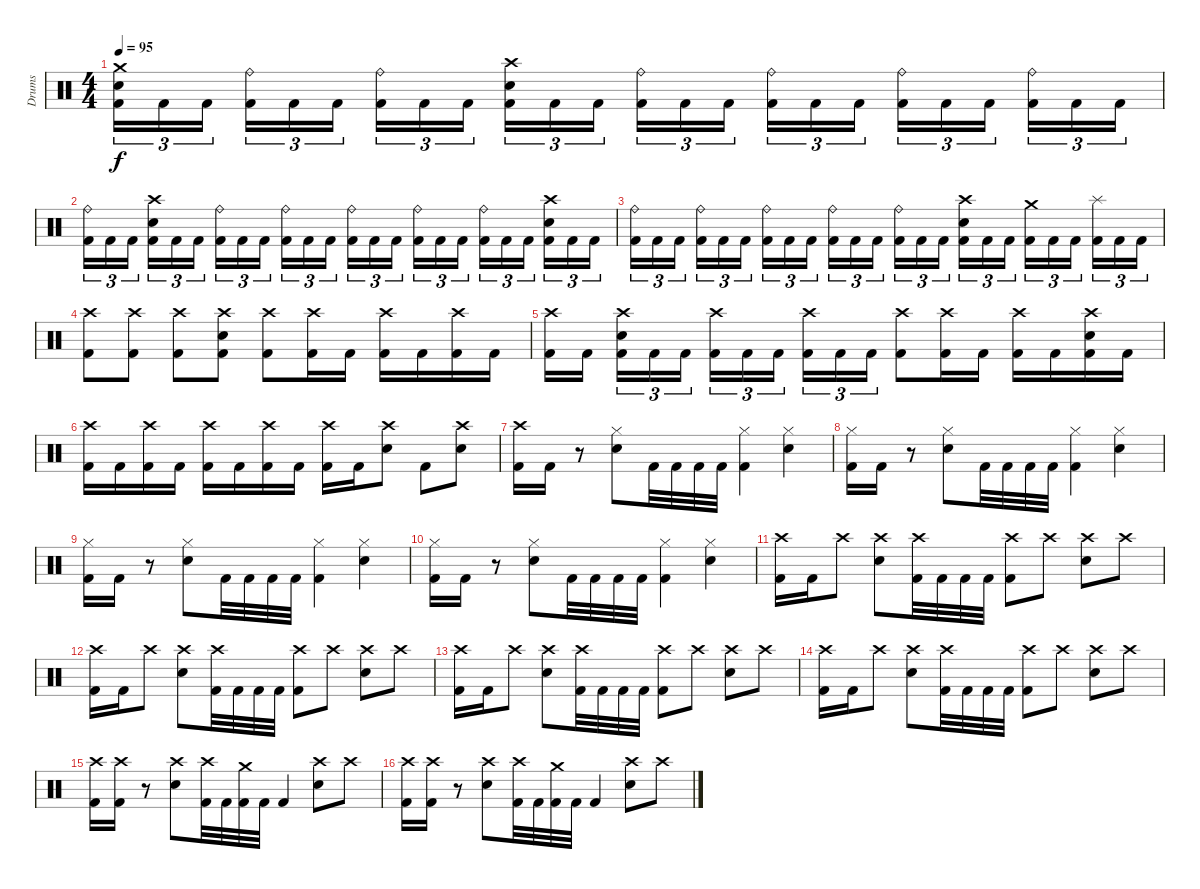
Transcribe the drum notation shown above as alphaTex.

\track ("Drums" "Drums") {instrument percussion}
\staff {score}
\articulation defaults
\ts (4 4)
\tempo 95
\clef neutral
\ks c
("Crash medium (hit)" "Electric Snare (hit)" "Kick (hit) 2").16{tu (3 2) dy f} "Kick (hit) 2".16{tu (3 2)} "Kick (hit) 2".16{tu (3 2)} ("Ride (bell)" "Kick (hit) 2").16{tu (3 2)} "Kick (hit) 2".16{tu (3 2)} "Kick (hit) 2".16{tu (3 2)} ("Ride (bell)" "Kick (hit) 2").16{tu (3 2)} "Kick (hit) 2".16{tu (3 2)} "Kick (hit) 2".16{tu (3 2)} ("Crash high (hit)" "Electric Snare (hit)" "Kick (hit) 2").16{tu (3 2)} "Kick (hit) 2".16{tu (3 2)} "Kick (hit) 2".16{tu (3 2)} ("Ride (bell)" "Kick (hit) 2").16{tu (3 2)} "Kick (hit) 2".16{tu (3 2)} "Kick (hit) 2".16{tu (3 2)} ("Ride (bell)" "Kick (hit) 2").16{tu (3 2)} "Kick (hit) 2".16{tu (3 2)} "Kick (hit) 2".16{tu (3 2)} ("Ride (bell)" "Kick (hit) 2").16{tu (3 2)} "Kick (hit) 2".16{tu (3 2)} "Kick (hit) 2".16{tu (3 2)} ("Ride (bell)" "Kick (hit) 2").16{tu (3 2)} "Kick (hit) 2".16{tu (3 2)} "Kick (hit) 2".16{tu (3 2)} |
("Ride (bell)" "Kick (hit) 2").16{tu (3 2)} "Kick (hit) 2".16{tu (3 2)} "Kick (hit) 2".16{tu (3 2)} ("Crash high (hit)" "Electric Snare (hit)" "Kick (hit) 2").16{tu (3 2)} "Kick (hit) 2".16{tu (3 2)} "Kick (hit) 2".16{tu (3 2)} ("Ride (bell)" "Kick (hit) 2").16{tu (3 2)} "Kick (hit) 2".16{tu (3 2)} "Kick (hit) 2".16{tu (3 2)} ("Ride (bell)" "Kick (hit) 2").16{tu (3 2)} "Kick (hit) 2".16{tu (3 2)} "Kick (hit) 2".16{tu (3 2)} ("Ride (bell)" "Kick (hit) 2").16{tu (3 2)} "Kick (hit) 2".16{tu (3 2)} "Kick (hit) 2".16{tu (3 2)} ("Ride (bell)" "Kick (hit) 2").16{tu (3 2)} "Kick (hit) 2".16{tu (3 2)} "Kick (hit) 2".16{tu (3 2)} ("Ride (bell)" "Kick (hit) 2").16{tu (3 2)} "Kick (hit) 2".16{tu (3 2)} "Kick (hit) 2".16{tu (3 2)} ("Crash high (hit)" "Electric Snare (hit)" "Kick (hit) 2").16{tu (3 2)} "Kick (hit) 2".16{tu (3 2)} "Kick (hit) 2".16{tu (3 2)} |
("Ride (bell)" "Kick (hit) 2").16{tu (3 2)} "Kick (hit) 2".16{tu (3 2)} "Kick (hit) 2".16{tu (3 2)} ("Ride (bell)" "Kick (hit) 2").16{tu (3 2)} "Kick (hit) 2".16{tu (3 2)} "Kick (hit) 2".16{tu (3 2)} ("Ride (bell)" "Kick (hit) 2").16{tu (3 2)} "Kick (hit) 2".16{tu (3 2)} "Kick (hit) 2".16{tu (3 2)} ("Ride (bell)" "Kick (hit) 2").16{tu (3 2)} "Kick (hit) 2".16{tu (3 2)} "Kick (hit) 2".16{tu (3 2)} ("Ride (bell)" "Kick (hit) 2").16{tu (3 2)} "Kick (hit) 2".16{tu (3 2)} "Kick (hit) 2".16{tu (3 2)} ("Crash high (hit)" "Electric Snare (hit)" "Kick (hit) 2").16{tu (3 2)} "Kick (hit) 2".16{tu (3 2)} "Kick (hit) 2".16{tu (3 2)} ("Crash medium (hit)" "Kick (hit) 2").16{tu (3 2)} "Kick (hit) 2".16{tu (3 2)} "Kick (hit) 2".16{tu (3 2)} ("Splash (hit)" "Kick (hit) 2").16{tu (3 2)} "Kick (hit) 2".16{tu (3 2)} "Kick (hit) 2".16{tu (3 2)} |
("Crash high (hit)" "Kick (hit) 2").8 ("Crash high (hit)" "Kick (hit) 2").8 ("Crash high (hit)" "Kick (hit) 2").8 ("Crash high (hit)" "Electric Snare (hit)" "Kick (hit) 2").8 ("Crash high (hit)" "Kick (hit) 2").8 ("Crash high (hit)" "Kick (hit) 2").16 "Kick (hit) 2".16 ("Crash high (hit)" "Kick (hit) 2").16 "Kick (hit) 2".16 ("Crash high (hit)" "Kick (hit) 2").16 "Kick (hit) 2".16 |
("Crash high (hit)" "Kick (hit) 2").16 "Kick (hit) 2".16 ("Crash high (hit)" "Electric Snare (hit)" "Kick (hit) 2").16{tu (3 2)} "Kick (hit) 2".16{tu (3 2)} "Kick (hit) 2".16{tu (3 2)} ("Crash high (hit)" "Kick (hit) 2").16{tu (3 2)} "Kick (hit) 2".16{tu (3 2)} "Kick (hit) 2".16{tu (3 2)} ("Crash high (hit)" "Kick (hit) 2").16{tu (3 2)} "Kick (hit) 2".16{tu (3 2)} "Kick (hit) 2".16{tu (3 2)} ("Crash high (hit)" "Kick (hit) 2").8 ("Crash high (hit)" "Kick (hit) 2").16 "Kick (hit) 2".16 ("Crash high (hit)" "Kick (hit) 2").16 "Kick (hit) 2".16 ("Crash high (hit)" "Electric Snare (hit)" "Kick (hit) 2").16 "Kick (hit) 2".16 |
("Crash high (hit)" "Kick (hit) 2").16 "Kick (hit) 2".16 ("Crash high (hit)" "Kick (hit) 2").16 "Kick (hit) 2".16 ("Crash high (hit)" "Kick (hit) 2").16 "Kick (hit) 2".16 ("Crash high (hit)" "Kick (hit) 2").16 "Kick (hit) 2".16 ("Crash high (hit)" "Kick (hit) 2").16 "Kick (hit) 2".16 ("Crash high (hit)" "Electric Snare (hit)").8 "Kick (hit) 2".8 ("Crash high (hit)" "Electric Snare (hit)").8 |
("Crash high (hit)" "Kick (hit) 2").16 "Kick (hit) 2".16 r.8 ("Hi-Hat (closed)" "Electric Snare (hit)").8 "Kick (hit) 2".32 "Kick (hit) 2".32 "Kick (hit) 2".32 "Kick (hit) 2".32 ("Hi-Hat (closed)" "Kick (hit) 2").4 ("Hi-Hat (closed)" "Electric Snare (hit)").4 |
("Hi-Hat (closed)" "Kick (hit) 2").16 "Kick (hit) 2".16 r.8 ("Hi-Hat (closed)" "Electric Snare (hit)").8 "Kick (hit) 2".32 "Kick (hit) 2".32 "Kick (hit) 2".32 "Kick (hit) 2".32 ("Hi-Hat (closed)" "Kick (hit) 2").4 ("Hi-Hat (closed)" "Electric Snare (hit)").4 |
("Hi-Hat (closed)" "Kick (hit) 2").16 "Kick (hit) 2".16 r.8 ("Hi-Hat (closed)" "Electric Snare (hit)").8 "Kick (hit) 2".32 "Kick (hit) 2".32 "Kick (hit) 2".32 "Kick (hit) 2".32 ("Hi-Hat (closed)" "Kick (hit) 2").4 ("Hi-Hat (closed)" "Electric Snare (hit)").4 |
("Hi-Hat (closed)" "Kick (hit) 2").16 "Kick (hit) 2".16 r.8 ("Hi-Hat (closed)" "Electric Snare (hit)").8 "Kick (hit) 2".32 "Kick (hit) 2".32 "Kick (hit) 2".32 "Kick (hit) 2".32 ("Hi-Hat (closed)" "Kick (hit) 2").4 ("Hi-Hat (closed)" "Electric Snare (hit)").4 |
("Crash high (hit)" "Kick (hit) 2").16 "Kick (hit) 2".16 "Crash high (hit)".8 ("Crash high (hit)" "Electric Snare (hit)").8 ("Crash high (hit)" "Kick (hit) 2").32 "Kick (hit) 2".32 "Kick (hit) 2".32 "Kick (hit) 2".32 ("Crash high (hit)" "Kick (hit) 2").8 "Crash high (hit)".8 ("Crash high (hit)" "Electric Snare (hit)").8 "Crash high (hit)".8 |
("Crash high (hit)" "Kick (hit) 2").16 "Kick (hit) 2".16 "Crash high (hit)".8 ("Crash high (hit)" "Electric Snare (hit)").8 ("Crash high (hit)" "Kick (hit) 2").32 "Kick (hit) 2".32 "Kick (hit) 2".32 "Kick (hit) 2".32 ("Crash high (hit)" "Kick (hit) 2").8 "Crash high (hit)".8 ("Crash high (hit)" "Electric Snare (hit)").8 "Crash high (hit)".8 |
("Crash high (hit)" "Kick (hit) 2").16 "Kick (hit) 2".16 "Crash high (hit)".8 ("Crash high (hit)" "Electric Snare (hit)").8 ("Crash high (hit)" "Kick (hit) 2").32 "Kick (hit) 2".32 "Kick (hit) 2".32 "Kick (hit) 2".32 ("Crash high (hit)" "Kick (hit) 2").8 "Crash high (hit)".8 ("Crash high (hit)" "Electric Snare (hit)").8 "Crash high (hit)".8 |
("Crash high (hit)" "Kick (hit) 2").16 "Kick (hit) 2".16 "Crash high (hit)".8 ("Crash high (hit)" "Electric Snare (hit)").8 ("Crash high (hit)" "Kick (hit) 2").32 "Kick (hit) 2".32 "Kick (hit) 2".32 "Kick (hit) 2".32 ("Crash high (hit)" "Kick (hit) 2").8 "Crash high (hit)".8 ("Crash high (hit)" "Electric Snare (hit)").8 "Crash high (hit)".8 |
("Crash high (hit)" "Kick (hit) 2").16 ("Crash high (hit)" "Kick (hit) 2").16 r.8 ("Crash high (hit)" "Electric Snare (hit)").8 ("Crash high (hit)" "Kick (hit) 2").32 "Kick (hit) 2".32 ("Crash medium (hit)" "Kick (hit) 2").32 "Kick (hit) 2".32 "Kick (hit) 2".4 ("Crash high (hit)" "Electric Snare (hit)").8 "Crash high (hit)".8 |
("Crash high (hit)" "Kick (hit) 2").16 ("Crash high (hit)" "Kick (hit) 2").16 r.8 ("Crash high (hit)" "Electric Snare (hit)").8 ("Crash high (hit)" "Kick (hit) 2").32 "Kick (hit) 2".32 ("Crash medium (hit)" "Kick (hit) 2").32 "Kick (hit) 2".32 "Kick (hit) 2".4 ("Crash high (hit)" "Electric Snare (hit)").8 "Crash high (hit)".8
